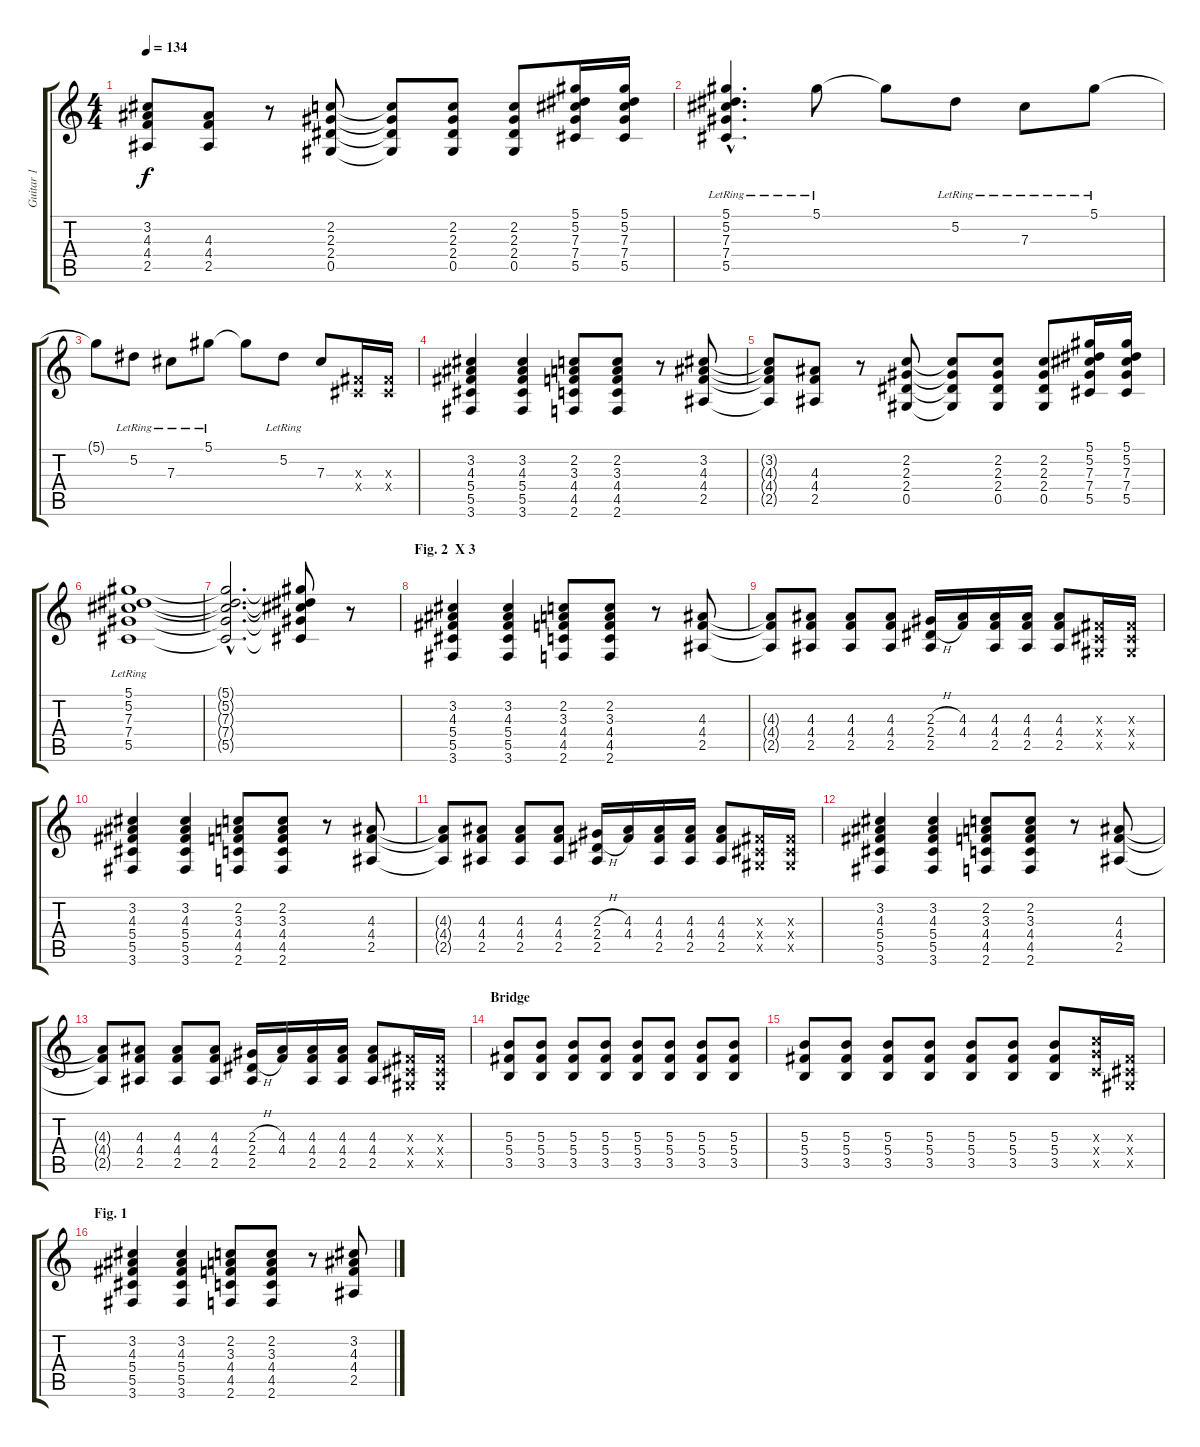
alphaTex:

\track ("Guitar 1" "Guitar 1") {instrument distortionguitar}
\staff {score tabs}
\tuning (Eb4 Bb3 Gb3 Db3 Ab2 Eb2) {hide}
\ts (4 4)
\tempo 134
\clef g2
\ks c
(3.2{t} 4.3{t} 4.4{t} 2.5{t}).8{dy f} (4.3 4.4 2.5).8 r.8 (2.2 2.3 2.4 0.5).8 (2.2{t} 2.3{t} 2.4{t} 0.5{t}).8 (2.2 2.3 2.4 0.5).8 (2.2 2.3 2.4 0.5).8 (5.1 5.2 7.3 7.4 5.5).16 (5.1 5.2 7.3 7.4 5.5).16 |
(5.1{hac lr} 5.2{hac lr} 7.3{hac lr} 7.4{hac lr} 5.5{hac lr}).4{d} 5.1{lr}.8 5.1{t}.8 5.2{lr}.8 7.3{lr}.8 5.1{lr}.8 |
5.1{t}.8 5.2{lr}.8 7.3{lr}.8 5.1{lr}.8 5.1{t}.8 5.2{lr}.8 7.3.8 (0.3{x} 0.4{x}).16 (0.3{x} 0.4{x}).16 |
(3.2 4.3 5.4 5.5 3.6).4 (3.2 4.3 5.4 5.5 3.6).4 (2.2 3.3 4.4 4.5 2.6).8 (2.2 3.3 4.4 4.5 2.6).8 r.8 (3.2 4.3 4.4 2.5).8 |
(3.2{t} 4.3{t} 4.4{t} 2.5{t}).8 (4.3 4.4 2.5).8 r.8 (2.2 2.3 2.4 0.5).8 (2.2{t} 2.3{t} 2.4{t} 0.5{t}).8 (2.2 2.3 2.4 0.5).8 (2.2 2.3 2.4 0.5).8 (5.1 5.2 7.3 7.4 5.5).16 (5.1 5.2 7.3 7.4 5.5).16 |
(5.1{lr} 5.2{lr} 7.3{lr} 7.4{lr} 5.5{lr}).1 |
(5.1{hac t} 5.2{hac t} 7.3{hac t} 7.4{hac t} 5.5{hac t}).2{d} (5.1{t} 5.2{t} 7.3{t} 7.4{t} 5.5{t}).8 r.8 |
\section ("" "Fig. 2  X 3")
(3.2 4.3 5.4 5.5 3.6).4 (3.2 4.3 5.4 5.5 3.6).4 (2.2 3.3 4.4 4.5 2.6).8 (2.2 3.3 4.4 4.5 2.6).8 r.8 (4.3 4.4 2.5).8 |
(4.3{t} 4.4{t} 2.5{t}).8 (4.3 4.4 2.5).8 (4.3 4.4 2.5).8 (4.3 4.4 2.5).8 (2.3{h} 2.4{h} 2.5).16 (4.3 4.4).16 (4.3 4.4 2.5).16 (4.3 4.4 2.5).16 (4.3 4.4 2.5).8 (0.3{x} 0.4{x} 0.5{x}).16 (0.3{x} 0.4{x} 0.5{x}).16 |
(3.2 4.3 5.4 5.5 3.6).4 (3.2 4.3 5.4 5.5 3.6).4 (2.2 3.3 4.4 4.5 2.6).8 (2.2 3.3 4.4 4.5 2.6).8 r.8 (4.3 4.4 2.5).8 |
(4.3{t} 4.4{t} 2.5{t}).8 (4.3 4.4 2.5).8 (4.3 4.4 2.5).8 (4.3 4.4 2.5).8 (2.3{h} 2.4{h} 2.5).16 (4.3 4.4).16 (4.3 4.4 2.5).16 (4.3 4.4 2.5).16 (4.3 4.4 2.5).8 (0.3{x} 0.4{x} 0.5{x}).16 (0.3{x} 0.4{x} 0.5{x}).16 |
(3.2 4.3 5.4 5.5 3.6).4 (3.2 4.3 5.4 5.5 3.6).4 (2.2 3.3 4.4 4.5 2.6).8 (2.2 3.3 4.4 4.5 2.6).8 r.8 (4.3 4.4 2.5).8 |
(4.3{t} 4.4{t} 2.5{t}).8 (4.3 4.4 2.5).8 (4.3 4.4 2.5).8 (4.3 4.4 2.5).8 (2.3{h} 2.4{h} 2.5).16 (4.3 4.4).16 (4.3 4.4 2.5).16 (4.3 4.4 2.5).16 (4.3 4.4 2.5).8 (0.3{x} 0.4{x} 0.5{x}).16 (0.3{x} 0.4{x} 0.5{x}).16 |
\section ("" "Bridge")
(5.3 5.4 3.5).8 (5.3 5.4 3.5).8 (5.3 5.4 3.5).8 (5.3 5.4 3.5).8 (5.3 5.4 3.5).8 (5.3 5.4 3.5).8 (5.3 5.4 3.5).8 (5.3 5.4 3.5).8 |
(5.3 5.4 3.5).8 (5.3 5.4 3.5).8 (5.3 5.4 3.5).8 (5.3 5.4 3.5).8 (5.3 5.4 3.5).8 (5.3 5.4 3.5).8 (5.3 5.4 3.5).8 (6.3{x} 6.4{x} 4.5{x}).16 (0.3{x} 0.4{x} 0.5{x}).16 |
\section ("" "Fig. 1")
(3.2 4.3 5.4 5.5 3.6).4 (3.2 4.3 5.4 5.5 3.6).4 (2.2 3.3 4.4 4.5 2.6).8 (2.2 3.3 4.4 4.5 2.6).8 r.8 (3.2 4.3 4.4 2.5).8
